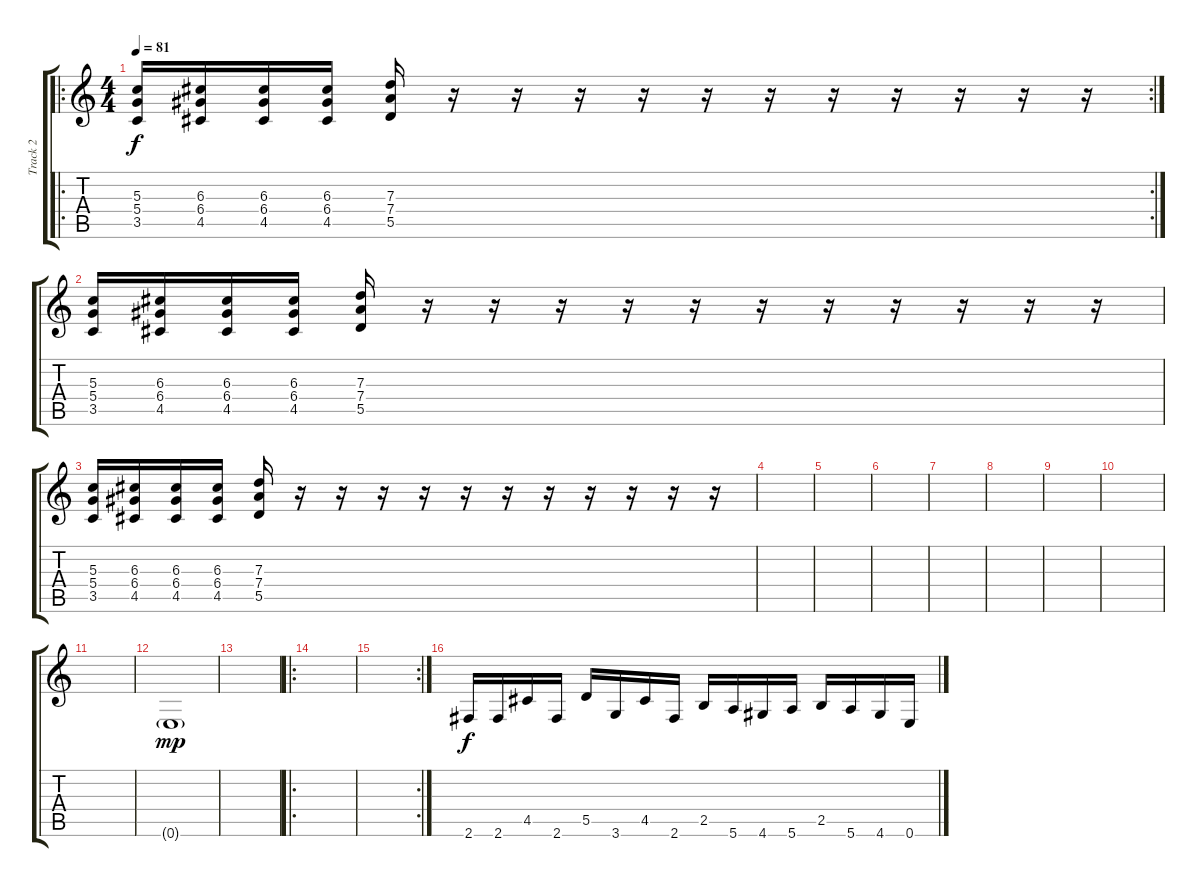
\track ("Track 2" "Track 2") {instrument overdrivenguitar}
\staff {score tabs}
\tuning (E4 B3 G3 D3 A2 E2) {hide}
\ro
\rc 2
\ts (4 4)
\tempo 81
\clef g2
\ks c
(5.3 5.4 3.5).16{dy f} (6.3 6.4 4.5).16 (6.3 6.4 4.5).16 (6.3 6.4 4.5).16 (7.3 7.4 5.5).16 r.16 r.16 r.16 r.16 r.16 r.16 r.16 r.16 r.16 r.16 r.16 |
(5.3 5.4 3.5).16 (6.3 6.4 4.5).16 (6.3 6.4 4.5).16 (6.3 6.4 4.5).16 (7.3 7.4 5.5).16 r.16 r.16 r.16 r.16 r.16 r.16 r.16 r.16 r.16 r.16 r.16 |
(5.3 5.4 3.5).16 (6.3 6.4 4.5).16 (6.3 6.4 4.5).16 (6.3 6.4 4.5).16 (7.3 7.4 5.5).16 r.16 r.16 r.16 r.16 r.16 r.16 r.16 r.16 r.16 r.16 r.16 |
|
|
|
|
|
|
|
|
0.6{g}.1{dy mp} |
|
\ro
|
\rc 2
|
2.6.16{dy f instrument distortionguitar} 2.6.16 4.5.16 2.6.16 5.5.16 3.6.16 4.5.16 2.6.16 2.5.16 5.6.16 4.6.16 5.6.16 2.5.16 5.6.16 4.6.16 0.6.16
